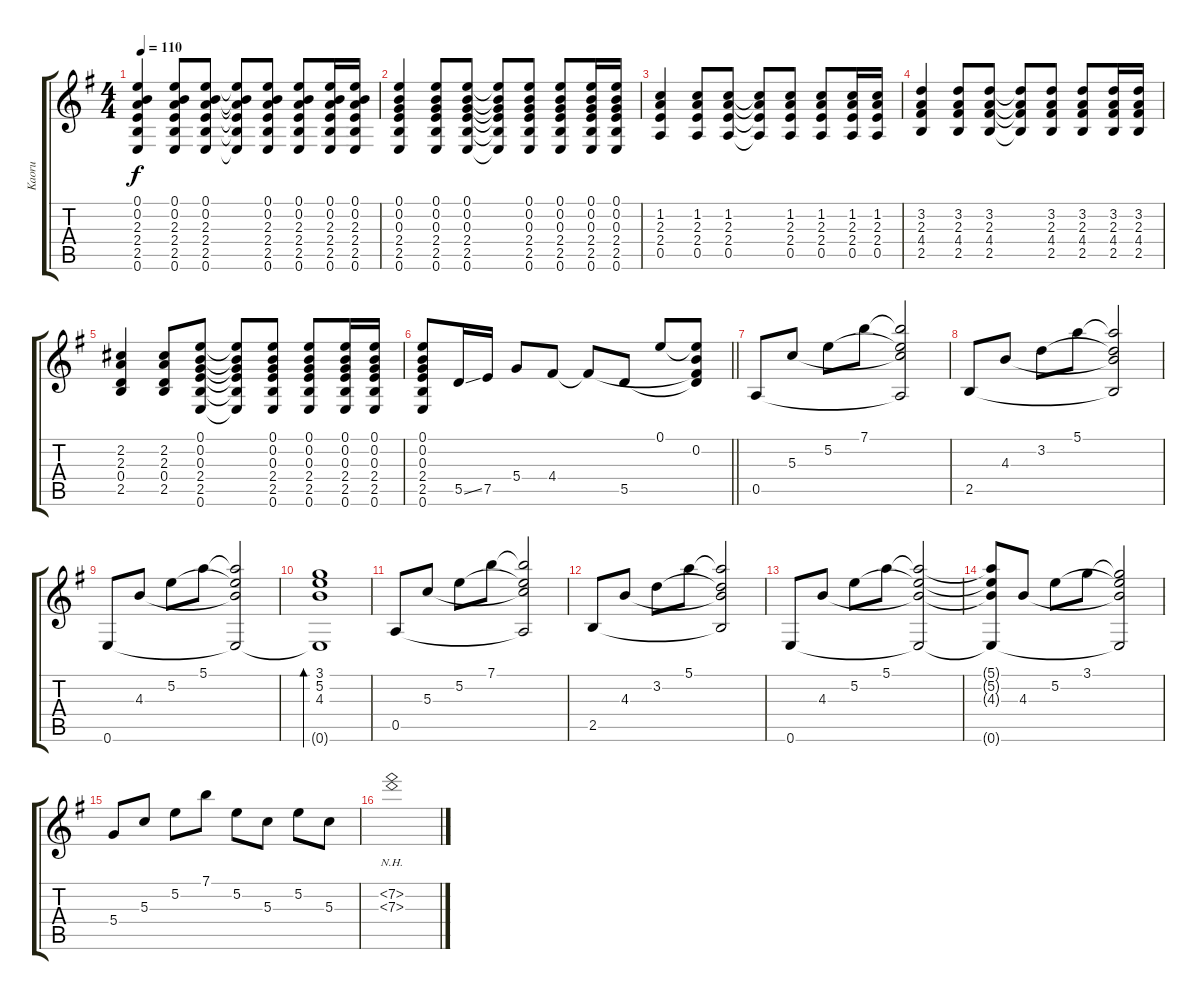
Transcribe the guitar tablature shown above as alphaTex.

\track ("Kaoru" "Kaoru") {instrument overdrivenguitar}
\staff {score tabs}
\tuning (E4 B3 G3 D3 A2 E2) {hide}
\ts (4 4)
\tempo 110
\clef g2
\ks g
(0.1 0.2 2.3 2.4 2.5 0.6).4{dy f} (0.1 0.2 2.3 2.4 2.5 0.6).8 (0.1 0.2 2.3 2.4 2.5 0.6).8 (0.1{t} 0.2{t} 2.3{t} 2.4{t} 2.5{t} 0.6{t}).8 (0.1 0.2 2.3 2.4 2.5 0.6).8 (0.1 0.2 2.3 2.4 2.5 0.6).8 (0.1 0.2 2.3 2.4 2.5 0.6).16 (0.1 0.2 2.3 2.4 2.5 0.6).16 |
(0.1 0.2 0.3 2.4 2.5 0.6).4 (0.1 0.2 0.3 2.4 2.5 0.6).8 (0.1 0.2 0.3 2.4 2.5 0.6).8 (0.1{t} 0.2{t} 0.3{t} 2.4{t} 2.5{t} 0.6{t}).8 (0.1 0.2 0.3 2.4 2.5 0.6).8 (0.1 0.2 0.3 2.4 2.5 0.6).8 (0.1 0.2 0.3 2.4 2.5 0.6).16 (0.1 0.2 0.3 2.4 2.5 0.6).16 |
(1.2 2.3 2.4 0.5).4 (1.2 2.3 2.4 0.5).8 (1.2 2.3 2.4 0.5).8 (1.2{t} 2.3{t} 2.4{t} 0.5{t}).8 (1.2 2.3 2.4 0.5).8 (1.2 2.3 2.4 0.5).8 (1.2 2.3 2.4 0.5).16 (1.2 2.3 2.4 0.5).16 |
(3.2 2.3 4.4 2.5).4 (3.2 2.3 4.4 2.5).8 (3.2 2.3 4.4 2.5).8 (3.2{t} 2.3{t} 4.4{t} 2.5{t}).8 (3.2 2.3 4.4 2.5).8 (3.2 2.3 4.4 2.5).8 (3.2 2.3 4.4 2.5).16 (3.2 2.3 4.4 2.5).16 |
(2.2 2.3 0.4 2.5).4 (2.2 2.3 0.4 2.5).8 (0.1 0.2 0.3 2.4 2.5 0.6).8 (0.1{t} 0.2{t} 0.3{t} 2.4{t} 2.5{t} 0.6{t}).8 (0.1 0.2 0.3 2.4 2.5 0.6).8 (0.1 0.2 0.3 2.4 2.5 0.6).8 (0.1 0.2 0.3 2.4 2.5 0.6).16 (0.1 0.2 0.3 2.4 2.5 0.6).16 |
\barLineRight lightlight
(0.1 0.2 0.3 2.4 2.5 0.6).8 5.5{ss}.16 7.5.16 5.4.8 4.4.8 4.4{t}.8 5.5.8 0.1.8 (0.1{t} 0.2 4.4{t} 5.5{t}).8 |
0.5.8 5.3.8 5.2.8 7.1.8 (7.1{t} 5.2{t} 5.3{t} 0.5{t}).2 |
2.5.8 4.3.8 3.2.8 5.1.8 (5.1{t} 3.2{t} 4.3{t} 2.5{t}).2 |
0.6.8 4.3.8 5.2.8 5.1.8 (5.1{t} 5.2{t} 4.3{t} 0.6{t}).2 |
(3.1 5.2 4.3 0.6{t}).1{bd 480} |
0.5.8 5.3.8 5.2.8 7.1.8 (7.1{t} 5.2{t} 5.3{t} 0.5{t}).2 |
2.5.8 4.3.8 3.2.8 5.1.8 (5.1{t} 3.2{t} 4.3{t} 2.5{t}).2 |
0.6.8 4.3.8 5.2.8 5.1.8 (5.1{t} 5.2{t} 4.3{t} 0.6{t}).2 |
(5.1{t} 5.2{t} 4.3{t} 0.6{t}).8 4.3.8 5.2.8 3.1.8 (3.1{t} 5.2{t} 4.3{t} 0.6{t}).2 |
5.4.8 5.3.8 5.2.8 7.1.8 5.2.8 5.3.8 5.2.8 5.3.8 |
(7.2{nh} 7.3{nh}).1
